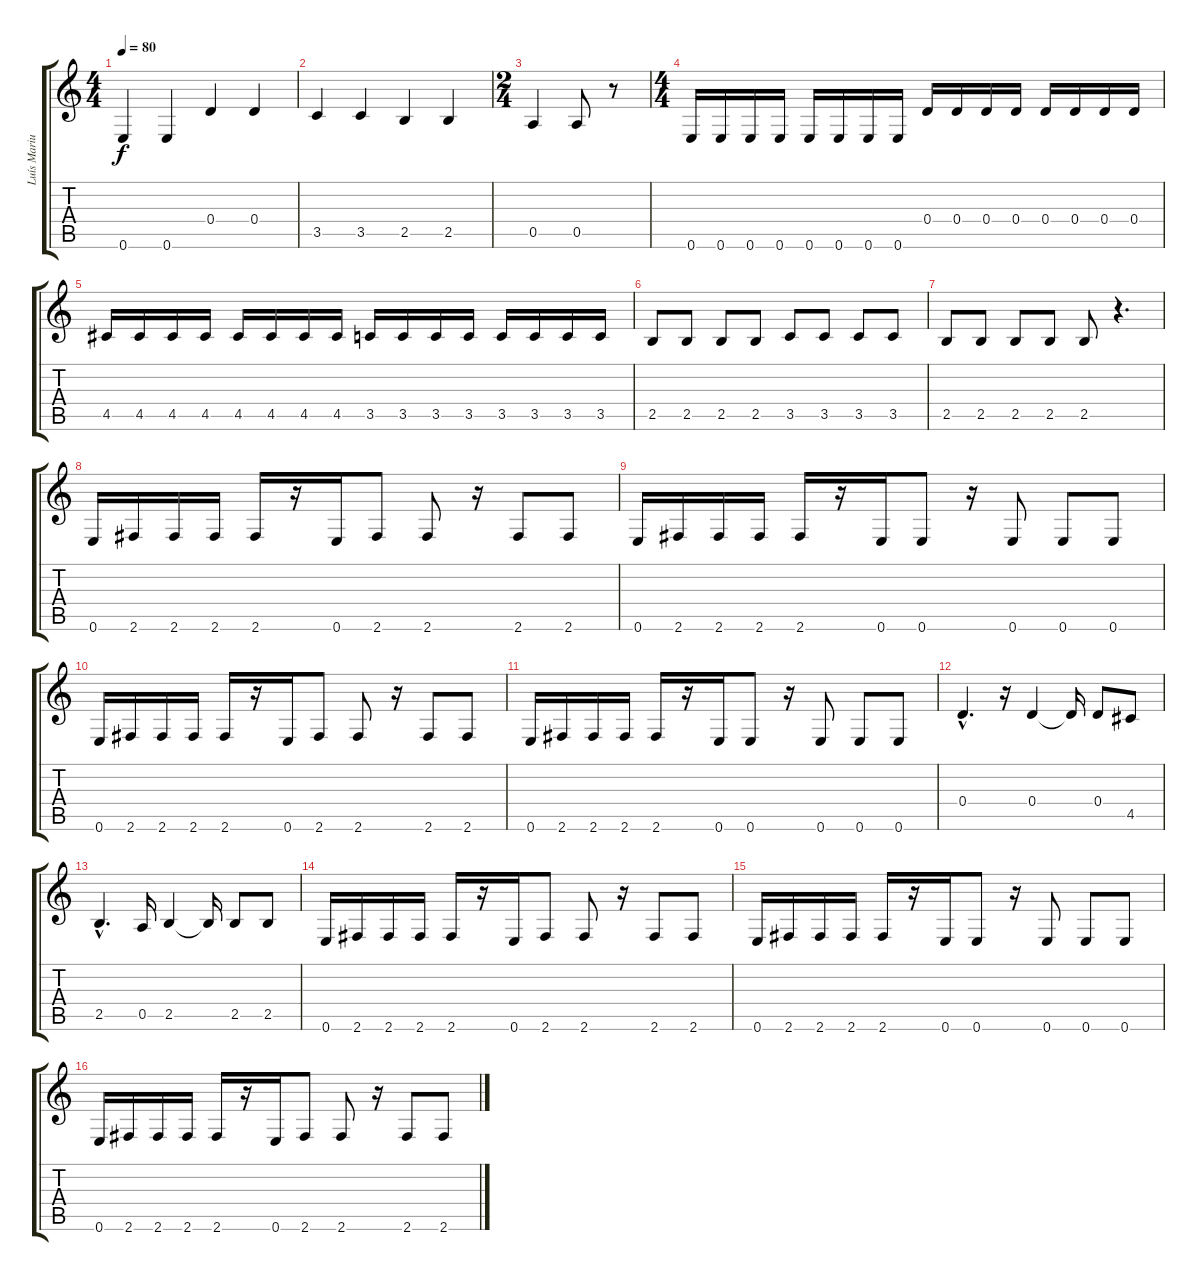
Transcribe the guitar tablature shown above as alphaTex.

\track ("Luís Mariutti" "Luís Mariu") {instrument fretlessbass}
\staff {score tabs}
\tuning (E4 B3 G3 D3 A2 E2) {hide}
\ts (4 4)
\tempo 80
\clef g2
\ks c
0.6.4{dy f} 0.6.4 0.4.4 0.4.4 |
3.5.4 3.5.4 2.5.4 2.5.4 |
\ts (2 4)
0.5.4 0.5.8 r.8 |
\ts (4 4)
0.6.16 0.6.16 0.6.16 0.6.16 0.6.16 0.6.16 0.6.16 0.6.16 0.4.16 0.4.16 0.4.16 0.4.16 0.4.16 0.4.16 0.4.16 0.4.16 |
4.5.16 4.5.16 4.5.16 4.5.16 4.5.16 4.5.16 4.5.16 4.5.16 3.5.16 3.5.16 3.5.16 3.5.16 3.5.16 3.5.16 3.5.16 3.5.16 |
2.5.8 2.5.8 2.5.8 2.5.8 3.5.8 3.5.8 3.5.8 3.5.8 |
2.5.8 2.5.8 2.5.8 2.5.8 2.5.8 r.4{d} |
0.6.16 2.6.16 2.6.16 2.6.16 2.6.16 r.16 0.6.16 2.6.8 2.6.8 r.16 2.6.8 2.6.8 |
0.6.16 2.6.16 2.6.16 2.6.16 2.6.16 r.16 0.6.16 0.6.8 r.16 0.6.8 0.6.8 0.6.8 |
0.6.16 2.6.16 2.6.16 2.6.16 2.6.16 r.16 0.6.16 2.6.8 2.6.8 r.16 2.6.8 2.6.8 |
0.6.16 2.6.16 2.6.16 2.6.16 2.6.16 r.16 0.6.16 0.6.8 r.16 0.6.8 0.6.8 0.6.8 |
0.4{hac}.4{d} r.16 0.4.4 0.4{t}.16 0.4.8 4.5.8 |
2.5{hac}.4{d} 0.5.16 2.5.4 2.5{t}.16 2.5.8 2.5.8 |
0.6.16 2.6.16 2.6.16 2.6.16 2.6.16 r.16 0.6.16 2.6.8 2.6.8 r.16 2.6.8 2.6.8 |
0.6.16 2.6.16 2.6.16 2.6.16 2.6.16 r.16 0.6.16 0.6.8 r.16 0.6.8 0.6.8 0.6.8 |
0.6.16 2.6.16 2.6.16 2.6.16 2.6.16 r.16 0.6.16 2.6.8 2.6.8 r.16 2.6.8 2.6.8
